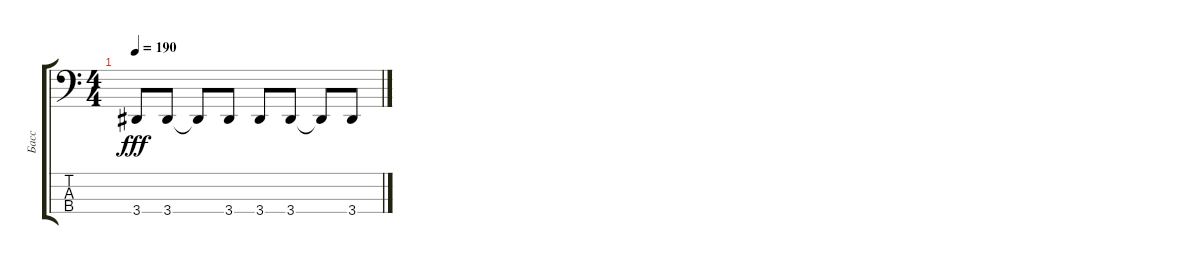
\track ("Басс" "Басс") {instrument electricbassfinger}
\staff {score tabs}
\tuning (F2 C2 G1 C1) {hide}
\ts (4 4)
\tempo 190
\clef f4
\ks c
3.4.8{dy fff} 3.4.8 3.4{t}.8 3.4.8 3.4.8 3.4.8 3.4{t}.8 3.4.8
